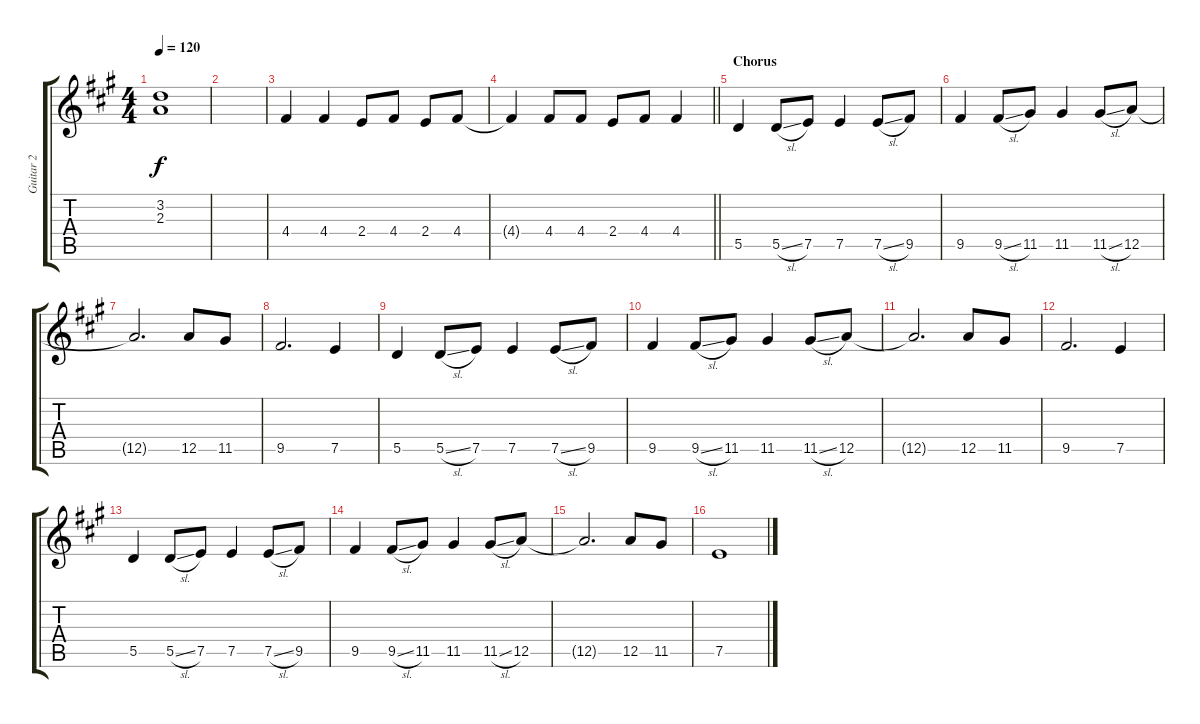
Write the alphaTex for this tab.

\track ("Guitar 2" "Guitar 2") {instrument electricguitarjazz}
\staff {score tabs}
\tuning (E4 B3 G3 D3 A2 E2) {hide}
\ts (4 4)
\tempo 120
\clef g2
\ks f#minor
(3.2 2.3).1{dy f} |
|
4.4.4 4.4.4 2.4.8 4.4.8 2.4.8 4.4.8 |
\barLineRight lightlight
4.4{t}.4 4.4.8 4.4.8 2.4.8 4.4.8 4.4.4 |
\section ("" "Chorus")
5.5.4 5.5{sl}.8 7.5.8 7.5.4 7.5{sl}.8 9.5.8 |
9.5.4 9.5{sl}.8 11.5.8 11.5.4 11.5{sl}.8 12.5.8 |
12.5{t}.2{d} 12.5.8 11.5.8 |
9.5.2{d} 7.5.4 |
5.5.4 5.5{sl}.8 7.5.8 7.5.4 7.5{sl}.8 9.5.8 |
9.5.4 9.5{sl}.8 11.5.8 11.5.4 11.5{sl}.8 12.5.8 |
12.5{t}.2{d} 12.5.8 11.5.8 |
9.5.2{d} 7.5.4 |
5.5.4 5.5{sl}.8 7.5.8 7.5.4 7.5{sl}.8 9.5.8 |
9.5.4 9.5{sl}.8 11.5.8 11.5.4 11.5{sl}.8 12.5.8 |
12.5{t}.2{d} 12.5.8 11.5.8 |
7.5.1
